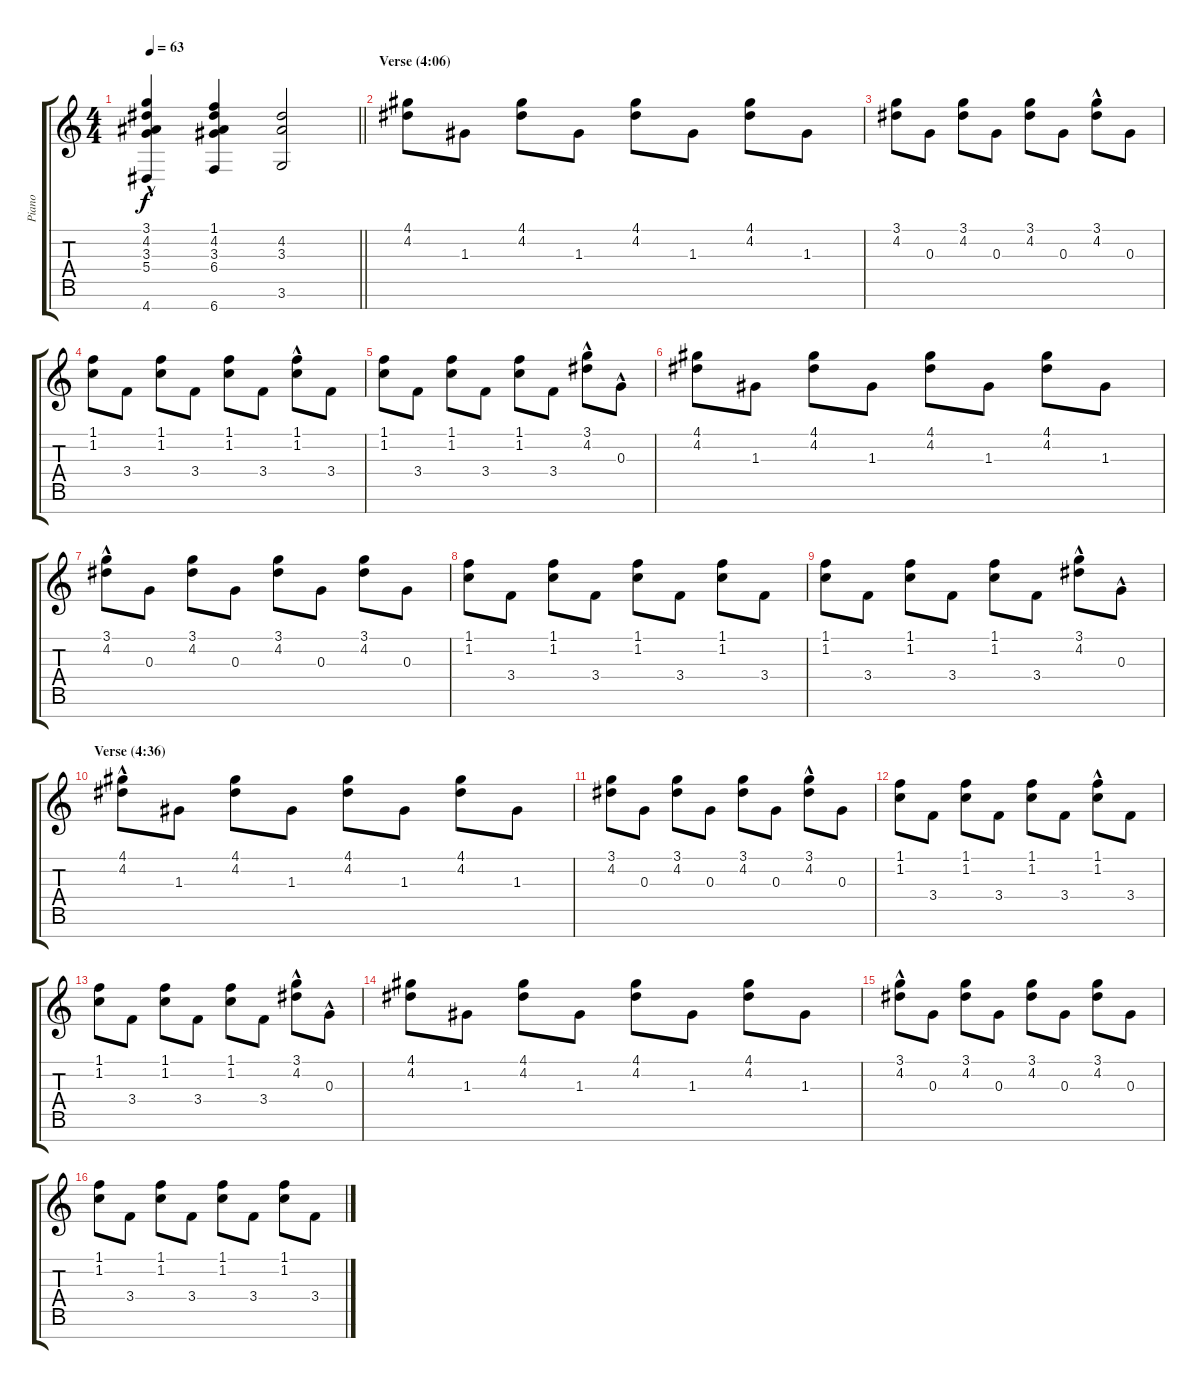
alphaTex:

\track ("Piano" "Piano") {instrument brightacousticpiano}
\staff {score tabs}
\tuning (E5 B4 G4 D4 A3 E3 B2) {hide}
\ts (4 4)
\tempo 63
\clef g2
\barLineRight lightlight
\ks c
(3.1 4.2 3.3{hac} 5.4{hac} 4.7).4{dy f} (1.1 4.2 3.3 6.4 6.7).4 (4.2 3.3 3.6).2 |
\section ("" "Verse (4:06)")
(4.1 4.2).8{instrument brightacousticpiano} 1.3.8 (4.1 4.2).8 1.3.8 (4.1 4.2).8 1.3.8 (4.1 4.2).8 1.3.8 |
(3.1 4.2).8 0.3.8 (3.1 4.2).8 0.3.8 (3.1 4.2).8 0.3.8 (3.1 4.2{hac}).8 0.3.8 |
(1.1 1.2).8 3.4.8 (1.1 1.2).8 3.4.8 (1.1 1.2).8 3.4.8 (1.1 1.2{hac}).8 3.4.8 |
(1.1 1.2).8 3.4.8 (1.1 1.2).8 3.4.8 (1.1 1.2).8 3.4.8 (3.1{hac} 4.2{hac}).8 0.3{hac}.8 |
(4.1 4.2).8 1.3.8 (4.1 4.2).8 1.3.8 (4.1 4.2).8 1.3.8 (4.1 4.2).8 1.3.8 |
(3.1 4.2{hac}).8 0.3.8 (3.1 4.2).8 0.3.8 (3.1 4.2).8 0.3.8 (3.1 4.2).8 0.3.8 |
(1.1 1.2).8 3.4.8 (1.1 1.2).8 3.4.8 (1.1 1.2).8 3.4.8 (1.1 1.2).8 3.4.8 |
(1.1 1.2).8 3.4.8 (1.1 1.2).8 3.4.8 (1.1 1.2).8 3.4.8 (3.1{hac} 4.2{hac}).8 0.3{hac}.8 |
\section ("" "Verse (4:36)")
(4.1{hac} 4.2).8 1.3.8 (4.1 4.2).8 1.3.8 (4.1 4.2).8 1.3.8 (4.1 4.2).8 1.3.8 |
(3.1 4.2).8 0.3.8 (3.1 4.2).8 0.3.8 (3.1 4.2).8 0.3.8 (3.1 4.2{hac}).8 0.3.8 |
(1.1 1.2).8 3.4.8 (1.1 1.2).8 3.4.8 (1.1 1.2).8 3.4.8 (1.1 1.2{hac}).8 3.4.8 |
(1.1 1.2).8 3.4.8 (1.1 1.2).8 3.4.8 (1.1 1.2).8 3.4.8 (3.1{hac} 4.2{hac}).8 0.3{hac}.8 |
(4.1 4.2).8 1.3.8 (4.1 4.2).8 1.3.8 (4.1 4.2).8 1.3.8 (4.1 4.2).8 1.3.8 |
(3.1 4.2{hac}).8 0.3.8 (3.1 4.2).8 0.3.8 (3.1 4.2).8 0.3.8 (3.1 4.2).8 0.3.8 |
(1.1 1.2).8 3.4.8 (1.1 1.2).8 3.4.8 (1.1 1.2).8 3.4.8 (1.1 1.2).8 3.4.8
